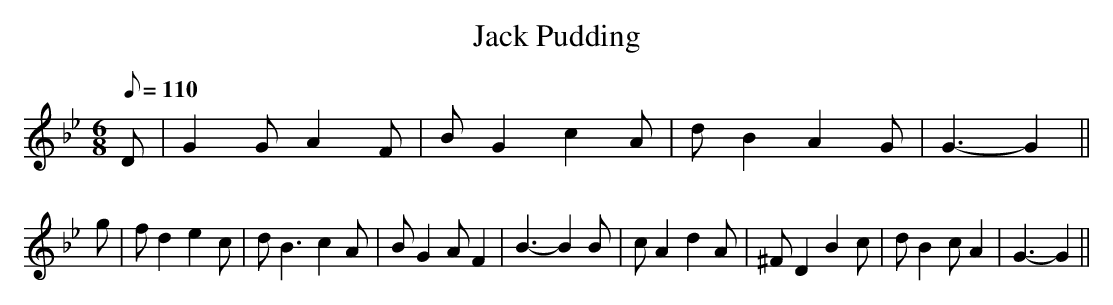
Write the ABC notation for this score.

X:1
T:Jack Pudding
L:1/8
M:6/8
Q:110
K:G aeolian
D|G2G A2F|BG2 c2A|dB2 A2G|G3-G2||
g|fd2 e2c|dB3 c2A|BG2 AF2|B3-B2 B|cA2 d2A|^FD2 B2c|dB2 cA2|G3-G2||
